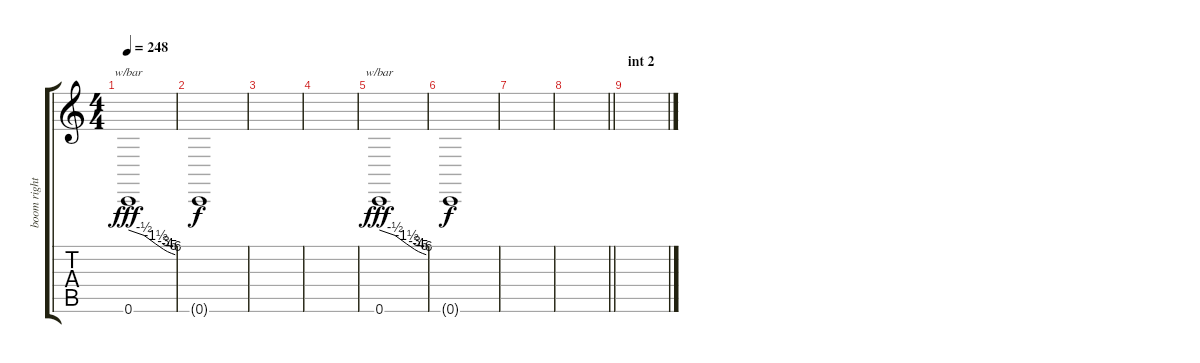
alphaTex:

\track ("boom right ch" "boom right") {instrument synthvoice}
\staff {score tabs}
\tuning (C4 G3 Eb3 Bb2 F2 C2) {hide}
\ts (4 4)
\tempo 248
\clef g2
\ks c
0.6.1{tbe (custom default 0 0 20 -2 35 -6 45 -12 50 -16 55 -20 60 -24) dy fff} |
0.6{t}.1{dy f} |
|
|
0.6.1{tbe (custom default 0 0 20 -2 35 -6 45 -12 50 -16 55 -20 60 -24) dy fff} |
0.6{t}.1{dy f} |
|
\barLineRight lightlight
|
\section ("" "int 2")
